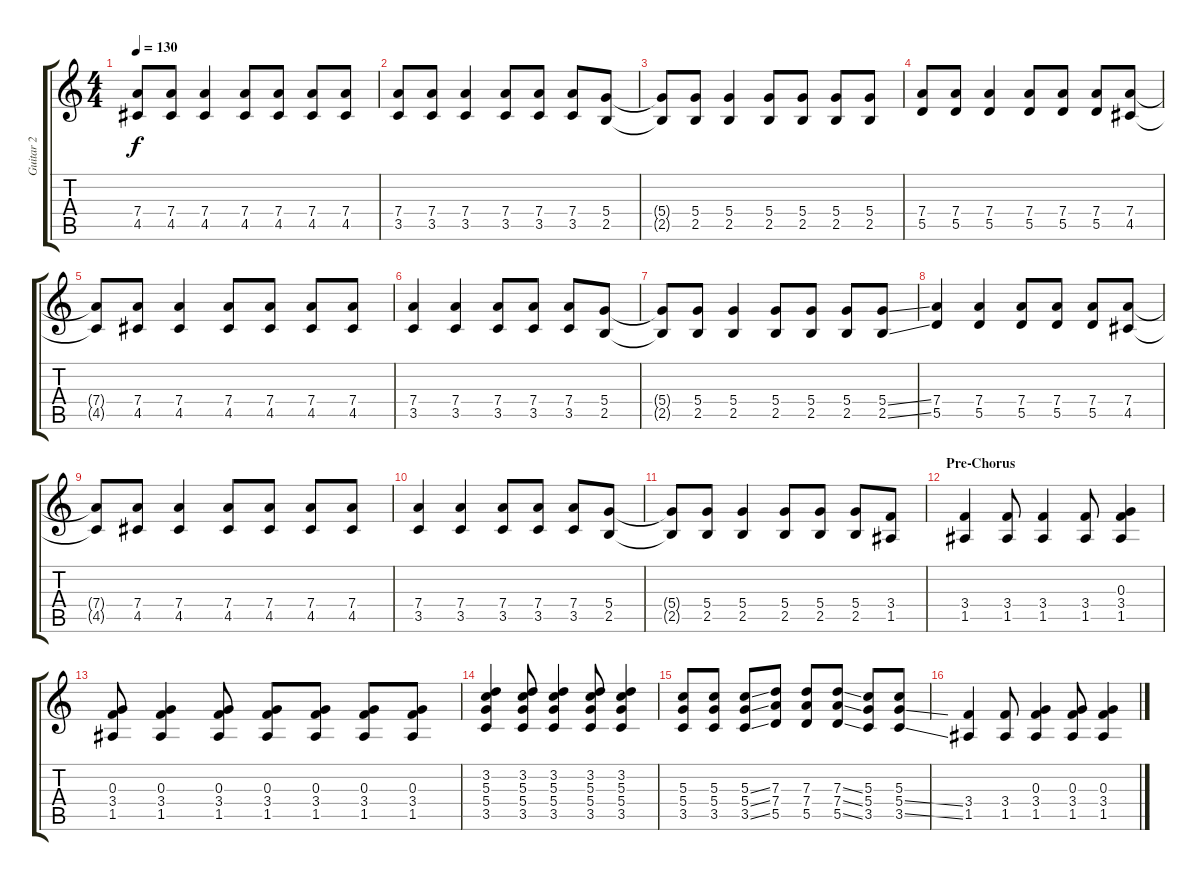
\track ("Guitar 2" "Guitar 2") {instrument distortionguitar}
\staff {score tabs}
\tuning (E4 B3 G3 D3 A2 E2) {hide}
\ts (4 4)
\tempo 130
\clef g2
\ks c
(7.4 4.5).8{dy f} (7.4 4.5).8 (7.4 4.5).4 (7.4 4.5).8 (7.4 4.5).8 (7.4 4.5).8 (7.4 4.5).8 |
(7.4 3.5).8 (7.4 3.5).8 (7.4 3.5).4 (7.4 3.5).8 (7.4 3.5).8 (7.4 3.5).8 (5.4 2.5).8 |
(5.4{t} 2.5{t}).8 (5.4 2.5).8 (5.4 2.5).4 (5.4 2.5).8 (5.4 2.5).8 (5.4 2.5).8 (5.4 2.5).8 |
(7.4 5.5).8 (7.4 5.5).8 (7.4 5.5).4 (7.4 5.5).8 (7.4 5.5).8 (7.4 5.5).8 (7.4 4.5).8 |
(7.4{t} 4.5{t}).8 (7.4 4.5).8 (7.4 4.5).4 (7.4 4.5).8 (7.4 4.5).8 (7.4 4.5).8 (7.4 4.5).8 |
(7.4 3.5).4 (7.4 3.5).4 (7.4 3.5).8 (7.4 3.5).8 (7.4 3.5).8 (5.4 2.5).8 |
(5.4{t} 2.5{t}).8 (5.4 2.5).8 (5.4 2.5).4 (5.4 2.5).8 (5.4 2.5).8 (5.4 2.5).8 (5.4{ss} 2.5{ss}).8 |
(7.4 5.5).4 (7.4 5.5).4 (7.4 5.5).8 (7.4 5.5).8 (7.4 5.5).8 (7.4 4.5).8 |
(7.4{t} 4.5{t}).8 (7.4 4.5).8 (7.4 4.5).4 (7.4 4.5).8 (7.4 4.5).8 (7.4 4.5).8 (7.4 4.5).8 |
(7.4 3.5).4 (7.4 3.5).4 (7.4 3.5).8 (7.4 3.5).8 (7.4 3.5).8 (5.4 2.5).8 |
(5.4{t} 2.5{t}).8 (5.4 2.5).8 (5.4 2.5).4 (5.4 2.5).8 (5.4 2.5).8 (5.4 2.5).8 (3.4 1.5).8 |
\section ("" "Pre-Chorus")
(3.4 1.5).4 (3.4 1.5).8 (3.4 1.5).4 (3.4 1.5).8 (0.3 3.4 1.5).4 |
(0.3 3.4 1.5).8 (0.3 3.4 1.5).4 (0.3 3.4 1.5).8 (0.3 3.4 1.5).8 (0.3 3.4 1.5).8 (0.3 3.4 1.5).8 (0.3 3.4 1.5).8 |
(3.2 5.3 5.4 3.5).4 (3.2 5.3 5.4 3.5).8 (3.2 5.3 5.4 3.5).4 (3.2 5.3 5.4 3.5).8 (3.2 5.3 5.4 3.5).4 |
(5.3 5.4 3.5).8 (5.3 5.4 3.5).8 (5.3{ss} 5.4{ss} 3.5{ss}).8 (7.3 7.4 5.5).8 (7.3 7.4 5.5).8 (7.3{ss} 7.4{ss} 5.5{ss}).8 (5.3 5.4 3.5).8 (5.3 5.4{ss} 3.5{ss}).8 |
(3.4 1.5).4 (3.4 1.5).8 (0.3 3.4 1.5).4 (0.3 3.4 1.5).8 (0.3 3.4 1.5).4
